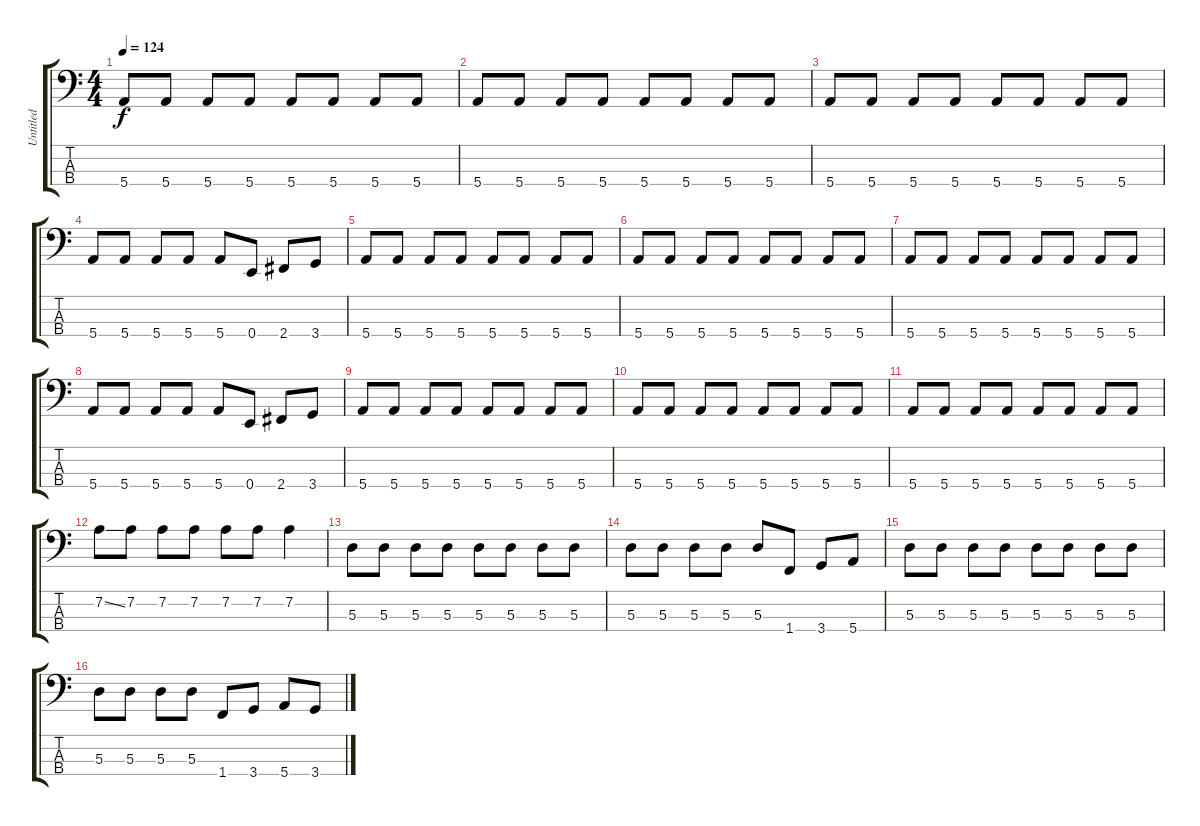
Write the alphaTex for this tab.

\track ("Untitled" "Untitled") {instrument electricbassfinger}
\staff {score tabs}
\tuning (G2 D2 A1 E1) {hide}
\ts (4 4)
\tempo 124
\clef f4
\ks c
5.4.8{dy f} 5.4.8 5.4.8 5.4.8 5.4.8 5.4.8 5.4.8 5.4.8 |
5.4.8 5.4.8 5.4.8 5.4.8 5.4.8 5.4.8 5.4.8 5.4.8 |
5.4.8 5.4.8 5.4.8 5.4.8 5.4.8 5.4.8 5.4.8 5.4.8 |
5.4.8 5.4.8 5.4.8 5.4.8 5.4.8 0.4.8 2.4.8 3.4.8 |
5.4.8 5.4.8 5.4.8 5.4.8 5.4.8 5.4.8 5.4.8 5.4.8 |
5.4.8 5.4.8 5.4.8 5.4.8 5.4.8 5.4.8 5.4.8 5.4.8 |
5.4.8 5.4.8 5.4.8 5.4.8 5.4.8 5.4.8 5.4.8 5.4.8 |
5.4.8 5.4.8 5.4.8 5.4.8 5.4.8 0.4.8 2.4.8 3.4.8 |
5.4.8 5.4.8 5.4.8 5.4.8 5.4.8 5.4.8 5.4.8 5.4.8 |
5.4.8 5.4.8 5.4.8 5.4.8 5.4.8 5.4.8 5.4.8 5.4.8 |
5.4.8 5.4.8 5.4.8 5.4.8 5.4.8 5.4.8 5.4.8 5.4.8 |
7.2{ss}.8 7.2.8 7.2.8 7.2.8 7.2.8 7.2.8 7.2.4 |
5.3.8 5.3.8 5.3.8 5.3.8 5.3.8 5.3.8 5.3.8 5.3.8 |
5.3.8 5.3.8 5.3.8 5.3.8 5.3.8 1.4.8 3.4.8 5.4.8 |
5.3.8 5.3.8 5.3.8 5.3.8 5.3.8 5.3.8 5.3.8 5.3.8 |
5.3.8 5.3.8 5.3.8 5.3.8 1.4.8 3.4.8 5.4.8 3.4.8
